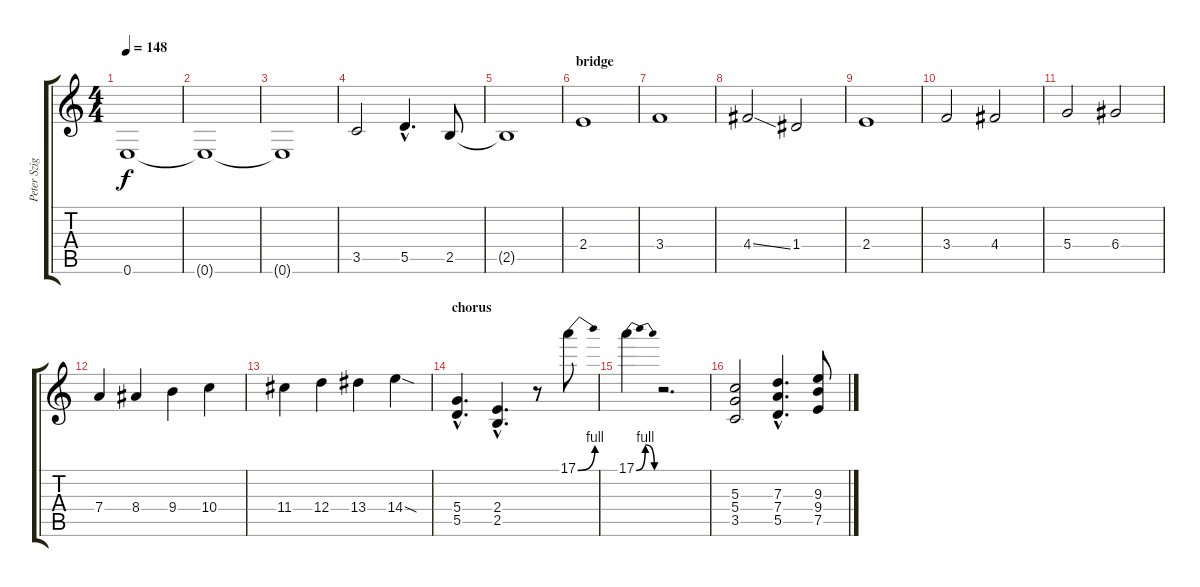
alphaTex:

\track ("Peter Szigeti" "Peter Szig") {instrument distortionguitar}
\staff {score tabs}
\tuning (E4 B3 G3 D3 A2 E2) {hide}
\ts (4 4)
\tempo 148
\clef g2
\ks c
0.6{t}.1{dy f} |
0.6{t}.1{volume 3} |
0.6{t}.1 |
3.5.2{volume 13} 5.5{hac}.4{d} 2.5.8 |
2.5{t}.1 |
\section ("" "bridge")
2.4.1{volume 13} |
3.4.1 |
4.4{ss}.2 1.4.2 |
2.4.1 |
3.4.2 4.4.2 |
5.4.2 6.4.2 |
7.4.4 8.4.4 9.4.4 10.4.4 |
11.4.4 12.4.4 13.4.4 14.4{sod}.4 |
\section ("" "chorus")
(5.4{hac} 5.5{hac}).4{d volume 11} (2.4{hac} 2.5{hac}).4{d} r.8 17.1{be (bend 0 0 60 4)}.8 |
17.1{be (bendrelease 0 0 15 4 45 4 60 0)}.4 r.2{d} |
(5.3 5.4 3.5).2 (7.3{hac} 7.4{hac} 5.5{hac}).4{d} (9.3 9.4 7.5).8
